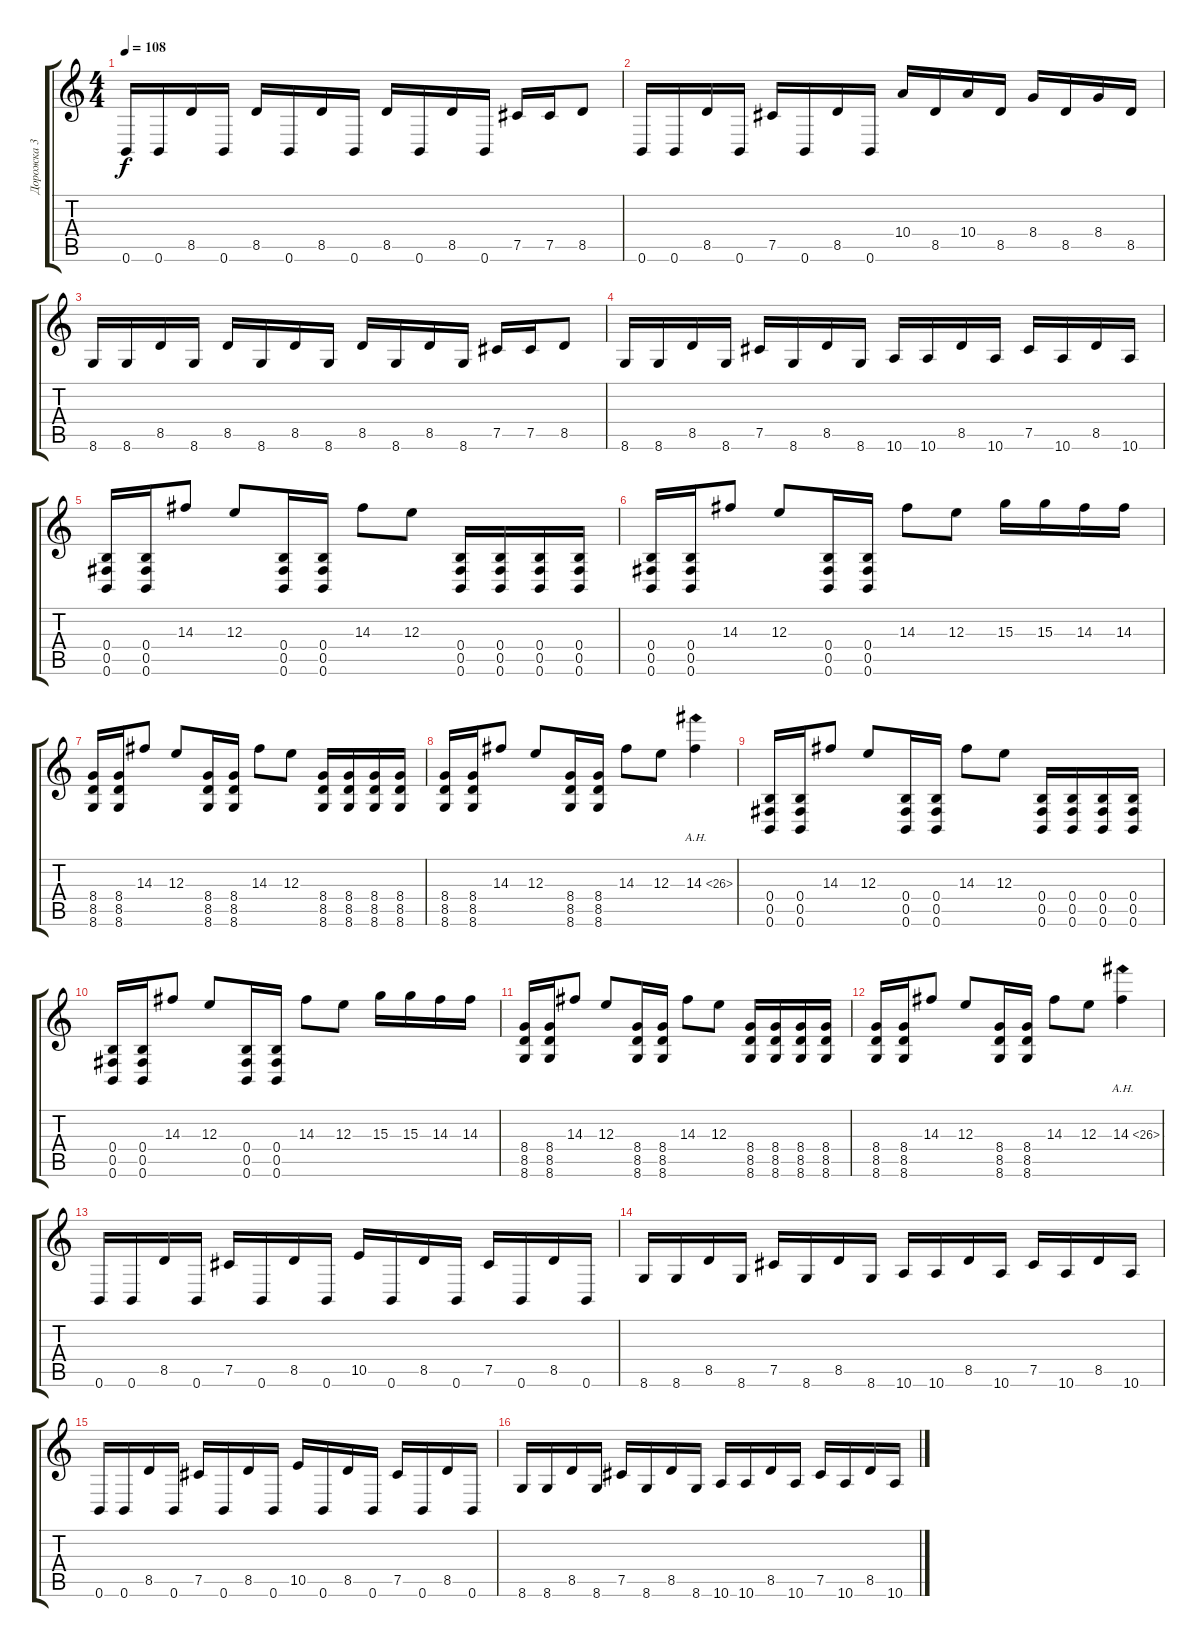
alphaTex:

\track ("Дорожка 3" "Дорожка 3") {instrument distortionguitar}
\staff {score tabs}
\tuning (Db4 Ab3 E3 B2 Gb2 B1) {hide}
\ts (4 4)
\tempo 108
\clef g2
\ks c
0.6.16{dy f} 0.6.16 8.5.16 0.6.16 8.5.16 0.6.16 8.5.16 0.6.16 8.5.16 0.6.16 8.5.16 0.6.16 7.5.16 7.5.16 8.5.8 |
0.6.16 0.6.16 8.5.16 0.6.16 7.5.16 0.6.16 8.5.16 0.6.16 10.4.16 8.5.16 10.4.16 8.5.16 8.4.16 8.5.16 8.4.16 8.5.16 |
8.6.16 8.6.16 8.5.16 8.6.16 8.5.16 8.6.16 8.5.16 8.6.16 8.5.16 8.6.16 8.5.16 8.6.16 7.5.16 7.5.16 8.5.8 |
8.6.16 8.6.16 8.5.16 8.6.16 7.5.16 8.6.16 8.5.16 8.6.16 10.6.16 10.6.16 8.5.16 10.6.16 7.5.16 10.6.16 8.5.16 10.6.16 |
(0.4 0.5 0.6).16 (0.4 0.5 0.6).16 14.3.8 12.3.8 (0.4 0.5 0.6).16 (0.4 0.5 0.6).16 14.3.8 12.3.8 (0.4 0.5 0.6).16 (0.4 0.5 0.6).16 (0.4 0.5 0.6).16 (0.4 0.5 0.6).16 |
(0.4 0.5 0.6).16 (0.4 0.5 0.6).16 14.3.8 12.3.8 (0.4 0.5 0.6).16 (0.4 0.5 0.6).16 14.3.8 12.3.8 15.3.16 15.3.16 14.3.16 14.3.16 |
(8.4 8.5 8.6).16 (8.4 8.5 8.6).16 14.3.8 12.3.8 (8.4 8.5 8.6).16 (8.4 8.5 8.6).16 14.3.8 12.3.8 (8.4 8.5 8.6).16 (8.4 8.5 8.6).16 (8.4 8.5 8.6).16 (8.4 8.5 8.6).16 |
(8.4 8.5 8.6).16 (8.4 8.5 8.6).16 14.3.8 12.3.8 (8.4 8.5 8.6).16 (8.4 8.5 8.6).16 14.3.8 12.3.8 14.3{ah 12}.4 |
(0.4 0.5 0.6).16 (0.4 0.5 0.6).16 14.3.8 12.3.8 (0.4 0.5 0.6).16 (0.4 0.5 0.6).16 14.3.8 12.3.8 (0.4 0.5 0.6).16 (0.4 0.5 0.6).16 (0.4 0.5 0.6).16 (0.4 0.5 0.6).16 |
(0.4 0.5 0.6).16 (0.4 0.5 0.6).16 14.3.8 12.3.8 (0.4 0.5 0.6).16 (0.4 0.5 0.6).16 14.3.8 12.3.8 15.3.16 15.3.16 14.3.16 14.3.16 |
(8.4 8.5 8.6).16 (8.4 8.5 8.6).16 14.3.8 12.3.8 (8.4 8.5 8.6).16 (8.4 8.5 8.6).16 14.3.8 12.3.8 (8.4 8.5 8.6).16 (8.4 8.5 8.6).16 (8.4 8.5 8.6).16 (8.4 8.5 8.6).16 |
(8.4 8.5 8.6).16 (8.4 8.5 8.6).16 14.3.8 12.3.8 (8.4 8.5 8.6).16 (8.4 8.5 8.6).16 14.3.8 12.3.8 14.3{ah 12}.4 |
0.6.16 0.6.16 8.5.16 0.6.16 7.5.16 0.6.16 8.5.16 0.6.16 10.5.16 0.6.16 8.5.16 0.6.16 7.5.16 0.6.16 8.5.16 0.6.16 |
8.6.16 8.6.16 8.5.16 8.6.16 7.5.16 8.6.16 8.5.16 8.6.16 10.6.16 10.6.16 8.5.16 10.6.16 7.5.16 10.6.16 8.5.16 10.6.16 |
0.6.16 0.6.16 8.5.16 0.6.16 7.5.16 0.6.16 8.5.16 0.6.16 10.5.16 0.6.16 8.5.16 0.6.16 7.5.16 0.6.16 8.5.16 0.6.16 |
8.6.16 8.6.16 8.5.16 8.6.16 7.5.16 8.6.16 8.5.16 8.6.16 10.6.16 10.6.16 8.5.16 10.6.16 7.5.16 10.6.16 8.5.16 10.6.16
